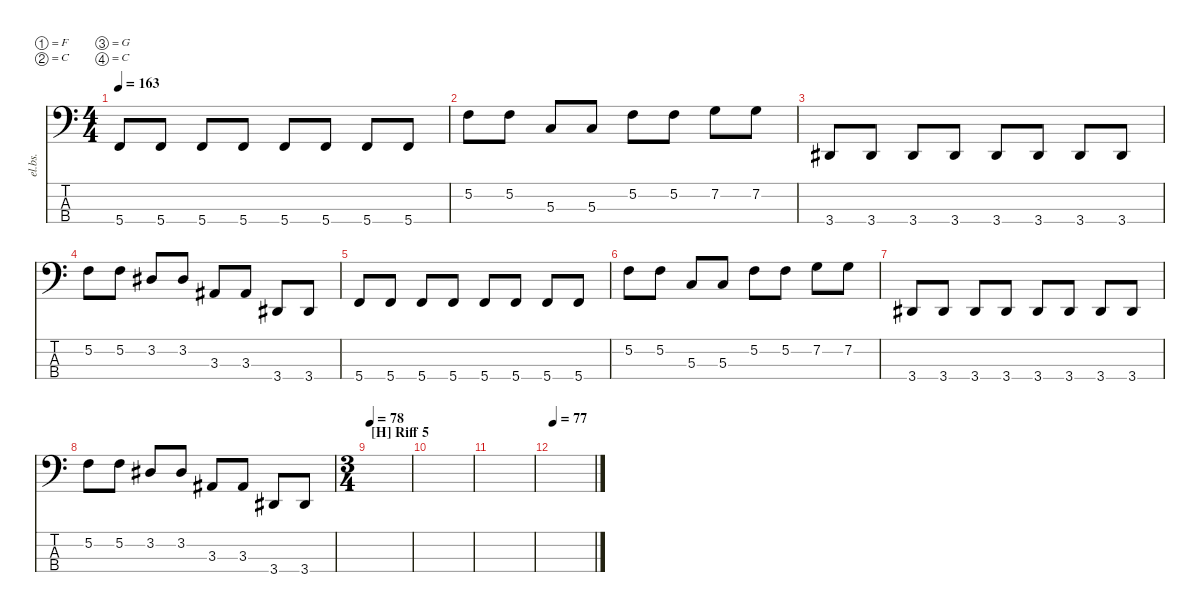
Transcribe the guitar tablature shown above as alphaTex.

\hideDynamics
\bracketExtendMode nobrackets
\track ("E.Bass" "el.bs.") {instrument electricbassfinger}
\staff {score tabs}
\tuning (F2 C2 G1 C1)
\ts (4 4)
\tempo 163
\clef f4
\ks c
5.4.8{dy mf beam Up} 5.4.8{beam Up} 5.4.8{beam Up} 5.4.8{beam Up} 5.4.8{beam Up} 5.4.8{beam Up} 5.4.8{beam Up} 5.4.8{beam Up} |
5.2.8{beam Down} 5.2.8{beam Down} 5.3.8{beam Up} 5.3.8{beam Up} 5.2.8{beam Down} 5.2.8{beam Down} 7.2.8{beam Down} 7.2.8{beam Down} |
3.4{acc #}.8{beam Up} 3.4{acc #}.8{beam Up} 3.4{acc #}.8{beam Up} 3.4{acc #}.8{beam Up} 3.4{acc #}.8{beam Up} 3.4{acc #}.8{beam Up} 3.4{acc #}.8{beam Up} 3.4{acc #}.8{beam Up} |
5.2.8{beam Down} 5.2.8{beam Down} 3.2{acc #}.8{beam Up} 3.2{acc #}.8{beam Up} 3.3{acc #}.8{beam Up} 3.3{acc #}.8{beam Up} 3.4{acc #}.8{beam Up} 3.4{acc #}.8{beam Up} |
5.4.8{beam Up} 5.4.8{beam Up} 5.4.8{beam Up} 5.4.8{beam Up} 5.4.8{beam Up} 5.4.8{beam Up} 5.4.8{beam Up} 5.4.8{beam Up} |
5.2.8{beam Down} 5.2.8{beam Down} 5.3.8{beam Up} 5.3.8{beam Up} 5.2.8{beam Down} 5.2.8{beam Down} 7.2.8{beam Down} 7.2.8{beam Down} |
3.4{acc #}.8{beam Up} 3.4{acc #}.8{beam Up} 3.4{acc #}.8{beam Up} 3.4{acc #}.8{beam Up} 3.4{acc #}.8{beam Up} 3.4{acc #}.8{beam Up} 3.4{acc #}.8{beam Up} 3.4{acc #}.8{beam Up} |
5.2.8{beam Down} 5.2.8{beam Down} 3.2{acc #}.8{beam Up} 3.2{acc #}.8{beam Up} 3.3{acc #}.8{beam Up} 3.3{acc #}.8{beam Up} 3.4{acc #}.8{beam Up} 3.4{acc #}.8{beam Up} |
\ts (3 4)
\beaming (8 2 2 2)
\section ("H" "Riff 5")
\tempo 78
|
|
|
\tempo 77
